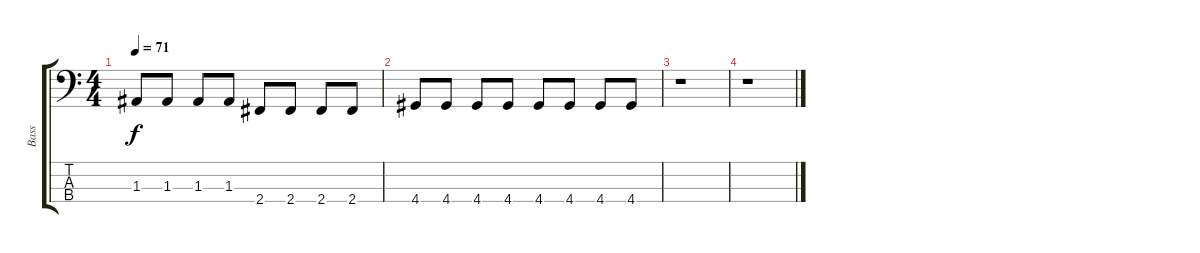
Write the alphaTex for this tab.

\track ("Bass" "Bass") {instrument electricbasspick}
\staff {score tabs}
\tuning (G2 D2 A1 E1) {hide}
\ts (4 4)
\tempo 71
\clef f4
\ks c
1.3.8{dy f} 1.3.8 1.3.8 1.3.8 2.4.8 2.4.8 2.4.8 2.4.8 |
4.4.8 4.4.8 4.4.8 4.4.8 4.4.8 4.4.8 4.4.8 4.4.8 |
r.1 |
r.1
